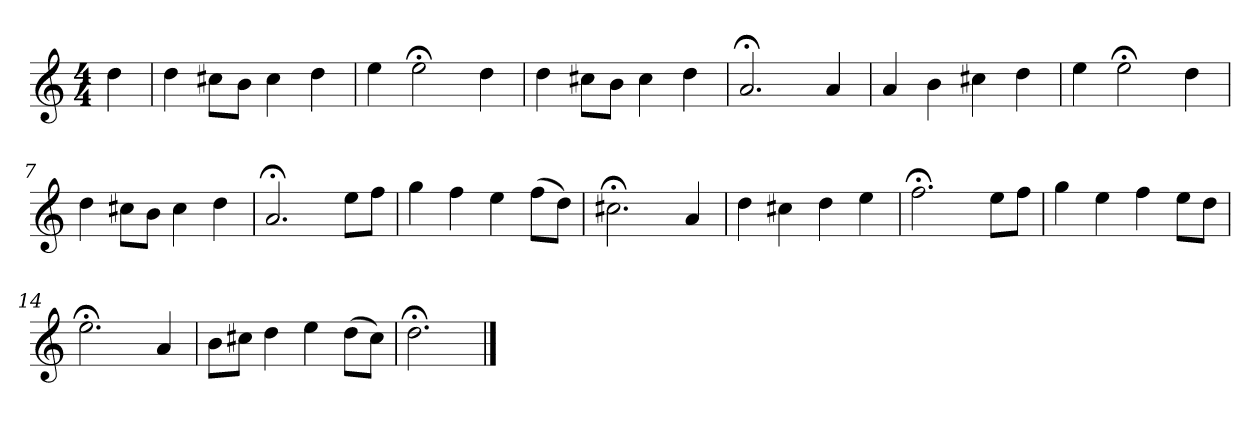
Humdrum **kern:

**kern
*part1
*staff1
*k[]
*D:dor
*M4/4
*MM120
=
4dd
=1
4dd
8cc#XL
8bJ
4cc#
4dd
=2
4ee
2ee;<
4dd
=3
4dd
8cc#XL
8bJ
4cc#
4dd
=4
2.a;<
4a
=5
4a
4b
4cc#X
4dd
=6
4ee
2ee;<
4dd
=7
4dd
8cc#XL
8bJ
4cc#
4dd
=8
2.a;<
8eeL
8ffJ
=9
4gg
4ff
4ee
(8ffL
8ddJ)
=10
2.cc#X;<
4a
=11
4dd
4cc#X
4dd
4ee
=12
2.ff;<
8eeL
8ffJ
=13
4gg
4ee
4ff
8eeL
8ddJ
=14
2.ee;<
4a
=15
8bL
8cc#XJ
4dd
4ee
(8ddL
8cc#J)
=16
2.dd;<
==
*-
